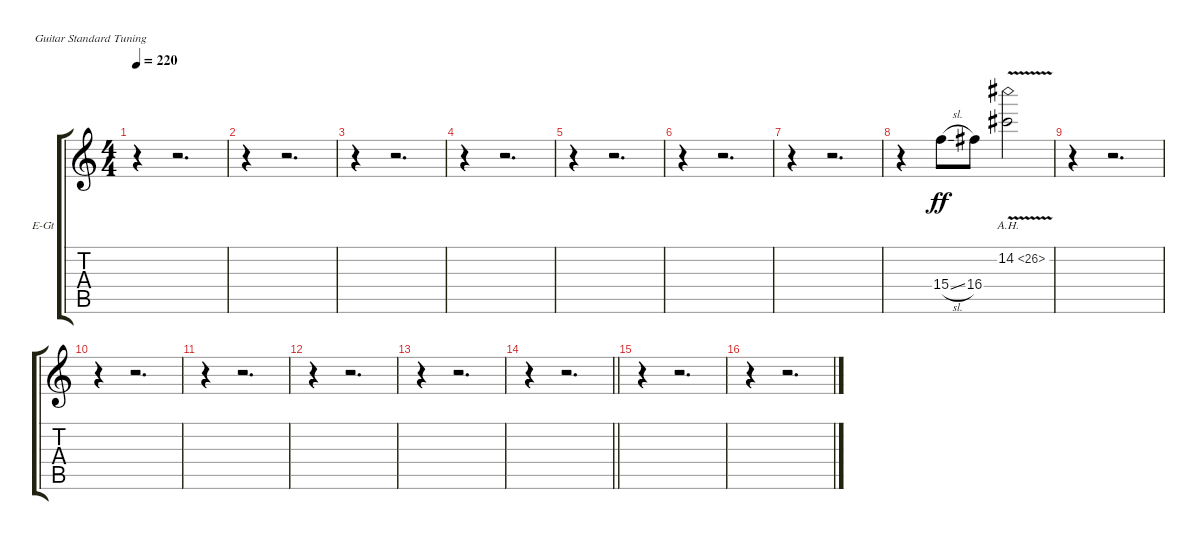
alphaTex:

\bracketExtendMode groupsimilarinstruments
\firstSystemTrackNameOrientation horizontal
\otherSystemsTrackNameOrientation horizontal
\track ("Extra Guitar" "E-Gt") {instrument distortionguitar}
\staff {score tabs}
\tuning (E4 B3 G3 D3 A2 E2)
\ts (4 4)
\tempo 220
\clef g2
\ks c
r.4{dy ff} r.2{d} |
r.4 r.2{d} |
r.4 r.2{d} |
r.4 r.2{d} |
r.4 r.2{d} |
r.4 r.2{d} |
r.4 r.2{d} |
r.4 15.4{sl}.8 16.4.8 14.2{ah 12 v}.2 |
r.4 r.2{d} |
r.4 r.2{d} |
r.4 r.2{d} |
r.4 r.2{d} |
r.4 r.2{d} |
\barLineRight lightlight
r.4 r.2{d} |
r.4 r.2{d} |
r.4 r.2{d}
